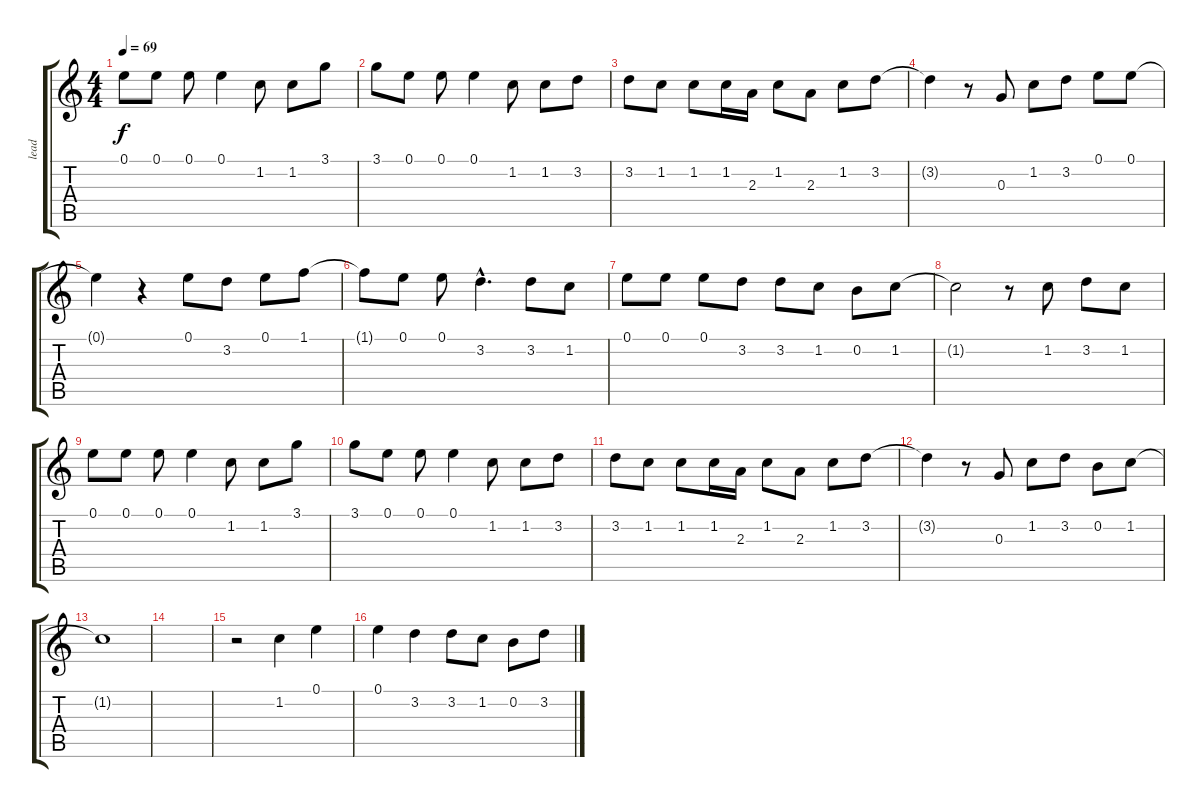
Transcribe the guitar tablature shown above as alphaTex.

\track ("lead" "lead") {instrument electricbassfinger}
\staff {score tabs}
\tuning (E4 B3 G3 D3 A2 E2) {hide}
\ts (4 4)
\tempo 69
\clef g2
\ks c
0.1.8{dy f} 0.1.8 0.1.8 0.1.4 1.2.8 1.2.8 3.1.8 |
3.1.8 0.1.8 0.1.8 0.1.4 1.2.8 1.2.8 3.2.8 |
3.2.8 1.2.8 1.2.8 1.2.16 2.3.16 1.2.8 2.3.8 1.2.8 3.2.8 |
3.2{t}.4 r.8 0.3.8 1.2.8 3.2.8 0.1.8 0.1.8 |
0.1{t}.4 r.4 0.1.8 3.2.8 0.1.8 1.1.8 |
1.1{t}.8 0.1.8 0.1.8 3.2{hac}.4{d} 3.2.8 1.2.8 |
0.1.8 0.1.8 0.1.8 3.2.8 3.2.8 1.2.8 0.2.8 1.2.8 |
1.2{t}.2 r.8 1.2.8 3.2.8 1.2.8 |
0.1.8 0.1.8 0.1.8 0.1.4 1.2.8 1.2.8 3.1.8 |
3.1.8 0.1.8 0.1.8 0.1.4 1.2.8 1.2.8 3.2.8 |
3.2.8 1.2.8 1.2.8 1.2.16 2.3.16 1.2.8 2.3.8 1.2.8 3.2.8 |
3.2{t}.4 r.8 0.3.8 1.2.8 3.2.8 0.2.8 1.2.8 |
1.2{t}.1 |
|
r.2 1.2.4 0.1.4 |
0.1.4 3.2.4 3.2.8 1.2.8 0.2.8 3.2{ss}.8
